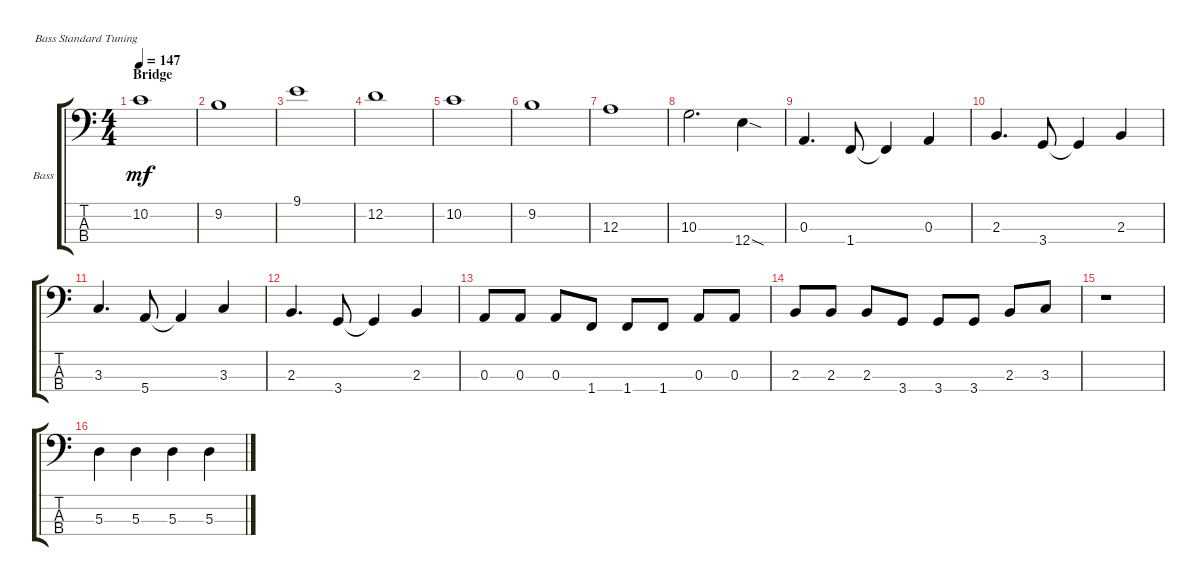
\defaultSystemsLayout 4
\bracketExtendMode groupsimilarinstruments
\firstSystemTrackNameOrientation horizontal
\otherSystemsTrackNameOrientation horizontal
\track ("Bass" "Bass") {instrument electricbassfinger}
\staff {score tabs}
\tuning (G2 D2 A1 E1)
\ts (4 4)
\section ("" "Bridge")
\tempo 147
\clef f4
\ks c
10.2.1{dy mf} |
9.2.1 |
9.1.1 |
12.2.1 |
10.2.1 |
9.2.1 |
12.3.1 |
10.3.2{d} 12.4{sod}.4 |
0.3.4{d} 1.4.8 1.4{t}.4 0.3.4 |
2.3.4{d} 3.4.8 3.4{t}.4 2.3.4 |
3.3.4{d} 5.4.8 5.4{t}.4 3.3.4 |
2.3.4{d} 3.4.8 3.4{t}.4 2.3.4 |
0.3.8 0.3.8 0.3.8 1.4.8 1.4.8 1.4.8 0.3.8 0.3.8 |
2.3.8 2.3.8 2.3.8 3.4.8 3.4.8 3.4.8 2.3.8 3.3.8 |
r.1 |
5.3.4 5.3.4 5.3.4 5.3.4
